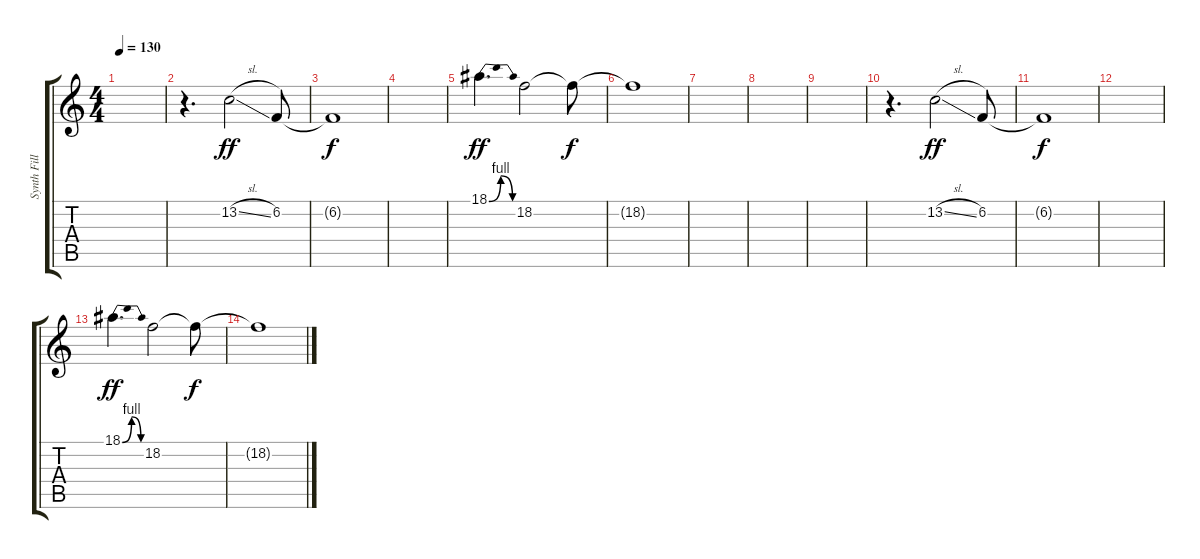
\track ("Synth Fills" "Synth Fill") {instrument lead2sawtooth}
\staff {score tabs}
\tuning (E4 B3 G3 D3 A2 E2) {hide}
\ts (4 4)
\tempo 130
\clef g2
\ks c
|
r.4{d} 13.2{sl}.2{dy ff} 6.2.8 |
6.2{t}.1{dy f} |
|
18.1{be (bendrelease 0 0 6 4 38 4 60 0)}.4{d dy ff} 18.2.2 18.2{t}.8{dy f} |
18.2{t}.1{volume 1} |
|
|
|
r.4{d} 13.2{sl}.2{dy ff} 6.2.8 |
6.2{t}.1{dy f} |
|
18.1{be (bendrelease 0 0 6 4 38 4 60 0)}.4{d dy ff} 18.2.2 18.2{t}.8{dy f} |
18.2{t}.1{volume 1}
